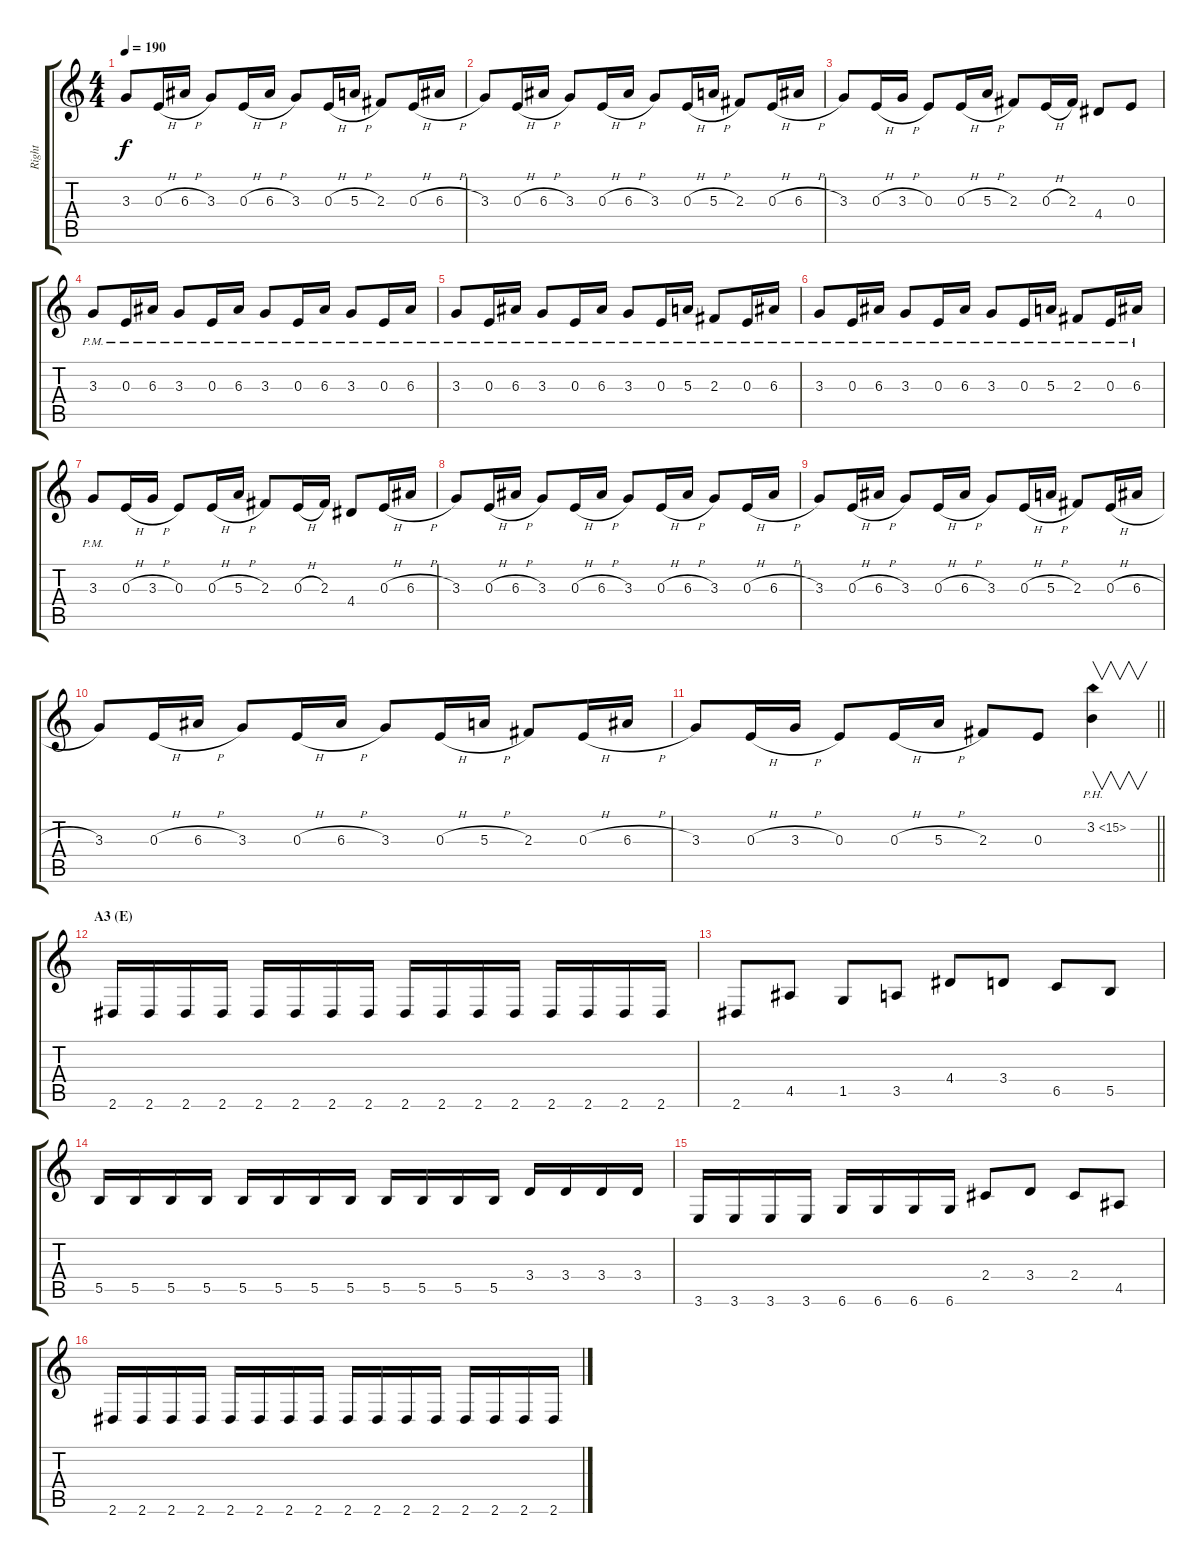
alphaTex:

\track ("Right" "Right") {instrument distortionguitar}
\staff {score tabs}
\tuning (Db4 Ab3 E3 B2 Gb2 Db2) {hide}
\ts (4 4)
\tempo 190
\clef g2
\ks c
3.3.8{dy f} 0.3{h}.16 6.3{h}.16 3.3.8 0.3{h}.16 6.3{h}.16 3.3.8 0.3{h}.16 5.3{h}.16 2.3.8 0.3{h}.16 6.3{h}.16 |
3.3.8 0.3{h}.16 6.3{h}.16 3.3.8 0.3{h}.16 6.3{h}.16 3.3.8 0.3{h}.16 5.3{h}.16 2.3.8 0.3{h}.16 6.3{h}.16 |
3.3.8 0.3{h}.16 3.3{h}.16 0.3.8 0.3{h}.16 5.3{h}.16 2.3.8 0.3{h}.16 2.3.16 4.4.8 0.3.8 |
3.3{pm}.8 0.3{pm}.16 6.3{pm}.16 3.3{pm}.8 0.3{pm}.16 6.3{pm}.16 3.3{pm}.8 0.3{pm}.16 6.3{pm}.16 3.3{pm}.8 0.3{pm}.16 6.3{pm}.16 |
3.3{pm}.8 0.3{pm}.16 6.3{pm}.16 3.3{pm}.8 0.3{pm}.16 6.3{pm}.16 3.3{pm}.8 0.3{pm}.16 5.3{pm}.16 2.3{pm}.8 0.3{pm}.16 6.3{pm}.16 |
3.3{pm}.8 0.3{pm}.16 6.3{pm}.16 3.3{pm}.8 0.3{pm}.16 6.3{pm}.16 3.3{pm}.8 0.3{pm}.16 5.3{pm}.16 2.3{pm}.8 0.3{pm}.16 6.3{pm}.16 |
3.3{pm}.8 0.3{h}.16 3.3{h}.16 0.3.8 0.3{h}.16 5.3{h}.16 2.3.8 0.3{h}.16 2.3.16 4.4.8 0.3{h}.16 6.3{h}.16 |
3.3.8 0.3{h}.16 6.3{h}.16 3.3.8 0.3{h}.16 6.3{h}.16 3.3.8 0.3{h}.16 6.3{h}.16 3.3.8 0.3{h}.16 6.3{h}.16 |
3.3.8 0.3{h}.16 6.3{h}.16 3.3.8 0.3{h}.16 6.3{h}.16 3.3.8 0.3{h}.16 5.3{h}.16 2.3.8 0.3{h}.16 6.3{h}.16 |
3.3.8 0.3{h}.16 6.3{h}.16 3.3.8 0.3{h}.16 6.3{h}.16 3.3.8 0.3{h}.16 5.3{h}.16 2.3.8 0.3{h}.16 6.3{h}.16 |
\barLineRight lightlight
3.3.8 0.3{h}.16 3.3{h}.16 0.3.8 0.3{h}.16 5.3{h}.16 2.3.8 0.3.8 3.2{ph 12}.4{v} |
\section ("" "A3 (E)")
2.6.16 2.6.16 2.6.16 2.6.16 2.6.16 2.6.16 2.6.16 2.6.16 2.6.16 2.6.16 2.6.16 2.6.16 2.6.16 2.6.16 2.6.16 2.6.16 |
2.6.8 4.5.8 1.5.8 3.5.8 4.4.8 3.4.8 6.5.8 5.5.8 |
5.5.16 5.5.16 5.5.16 5.5.16 5.5.16 5.5.16 5.5.16 5.5.16 5.5.16 5.5.16 5.5.16 5.5.16 3.4.16 3.4.16 3.4.16 3.4.16 |
3.6.16 3.6.16 3.6.16 3.6.16 6.6.16 6.6.16 6.6.16 6.6.16 2.4.8 3.4.8 2.4.8 4.5.8 |
2.6.16 2.6.16 2.6.16 2.6.16 2.6.16 2.6.16 2.6.16 2.6.16 2.6.16 2.6.16 2.6.16 2.6.16 2.6.16 2.6.16 2.6.16 2.6.16
